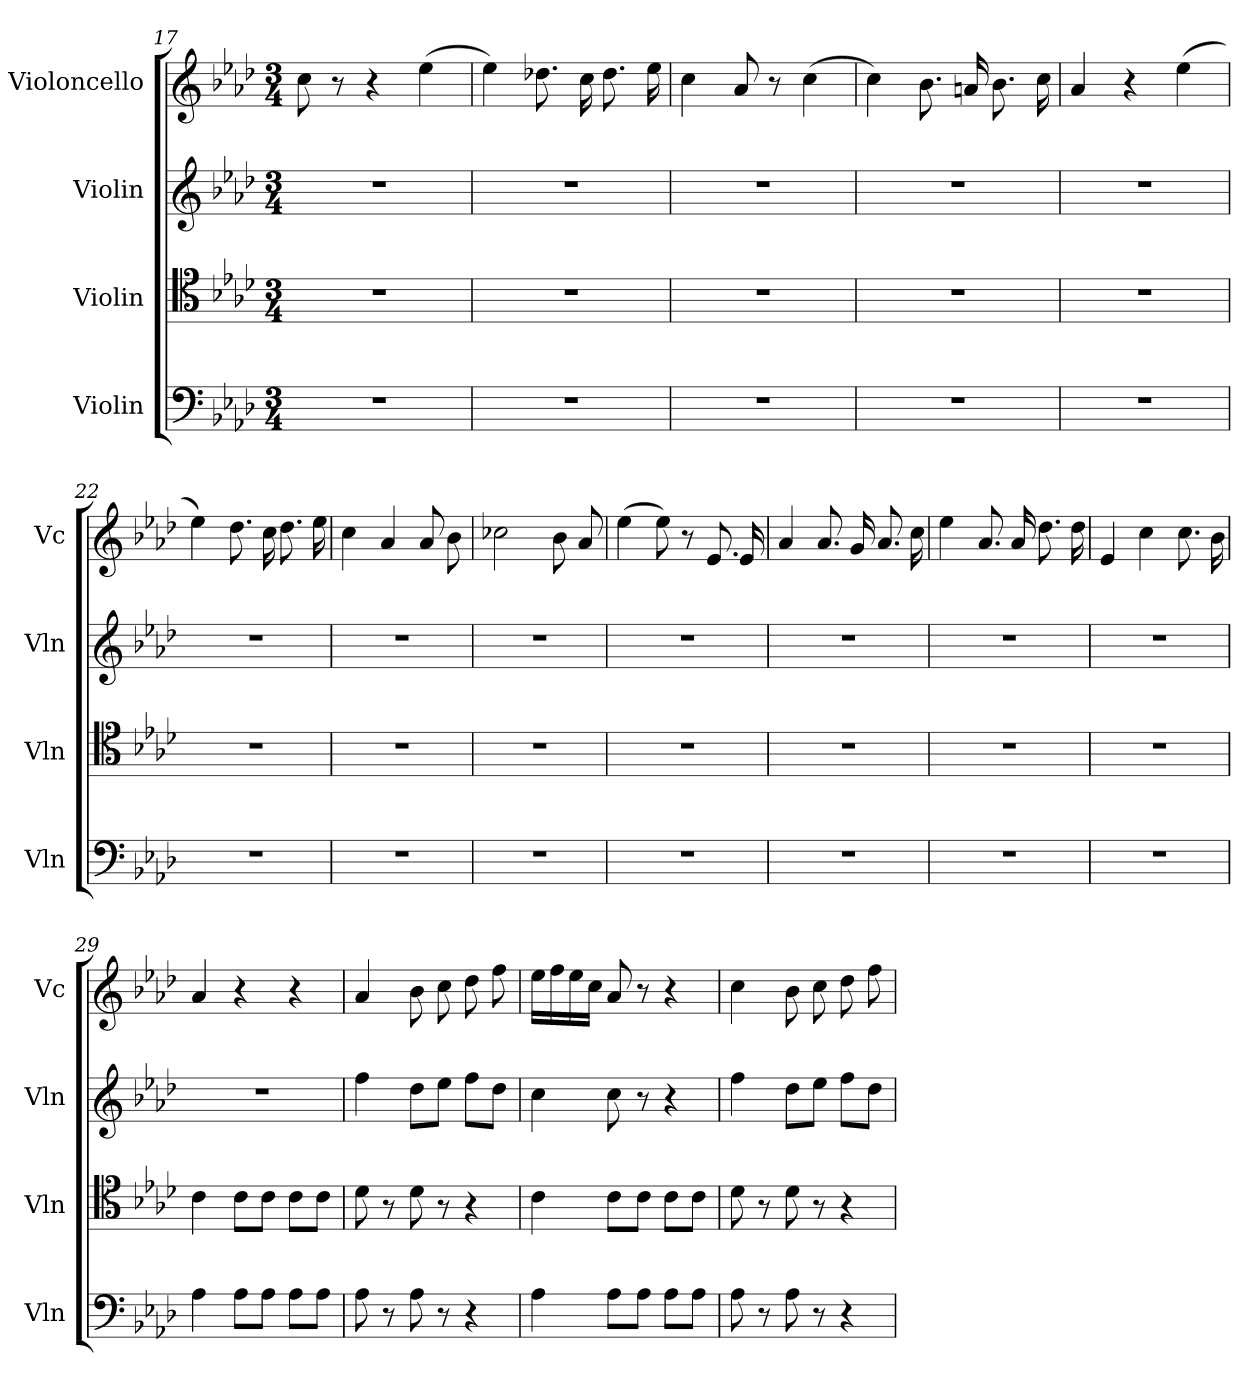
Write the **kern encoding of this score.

**kern	**kern	**kern	**kern
*part4	*part3	*part2	*part1
*staff4	*staff3	*staff2	*staff1
*I"Violin	*I"Violin	*I"Violin	*I"Violoncello
*I'Vln	*I'Vln	*I'Vln	*I'Vc
*clefF4	*clefC4	*clefG2	*clefG2
*k[b-e-a-d-]	*k[b-e-a-d-]	*k[b-e-a-d-]	*k[b-e-a-d-]
*M3/4	*M3/4	*M3/4	*M3/4
=17	=17	=17	=17
2.r	2.r	2.r	8cc\
.	.	.	8r
.	.	.	4r
.	.	.	(>4ee-\
=18	=18	=18	=18
2.r	2.r	2.r	4ee-\)
.	.	.	8.dd-X\
.	.	.	16cc\
.	.	.	8.dd-\
.	.	.	16ee-\
=19	=19	=19	=19
2.r	2.r	2.r	4cc\
.	.	.	8a-/
.	.	.	8r
.	.	.	(>4cc\
!!LO:LB:g=z
=20	=20	=20	=20
2.r	2.r	2.r	4cc\)
.	.	.	8.b-\
.	.	.	16an/
.	.	.	8.b-\
.	.	.	16cc\
=21	=21	=21	=21
2.r	2.r	2.r	4a-/
.	.	.	4r
.	.	.	(>4ee-\
=22	=22	=22	=22
2.r	2.r	2.r	4ee-\)
.	.	.	8.dd-\
.	.	.	16cc\
.	.	.	8.dd-\
.	.	.	16ee-\
=23	=23	=23	=23
2.r	2.r	2.r	4cc\
.	.	.	4a-/
.	.	.	8a-/
.	.	.	8b-\
=24	=24	=24	=24
2.r	2.r	2.r	2cc-X\
.	.	.	8b-\
.	.	.	8a-/
=25	=25	=25	=25
2.r	2.r	2.r	(>4ee-\
.	.	.	8ee-\)
.	.	.	8r
.	.	.	8.e-/
.	.	.	16e-/
!!LO:LB:g=z
=26	=26	=26	=26
2.r	2.r	2.r	4a-/
.	.	.	8.a-/
.	.	.	16g/
.	.	.	8.a-/
.	.	.	16cc\
=27	=27	=27	=27
2.r	2.r	2.r	4ee-\
.	.	.	8.a-/
.	.	.	16a-/
.	.	.	8.dd-\
.	.	.	16dd-\
=28	=28	=28	=28
2.r	2.r	2.r	4e-/
.	.	.	4cc\
.	.	.	8.cc\
.	.	.	16b-\
=29	=29	=29	=29
4A-\	4c\	2.r	4a-/
8A-\L	8c\L	.	4r
8A-\J	8c\J	.	.
8A-\L	8c\L	.	4r
8A-\J	8c\J	.	.
=30	=30	=30	=30
8A-\	8d-\	4ff\	4a-/
8r	8r	.	.
8A-\	8d-\	8dd-\L	8b-\
8r	8r	8ee-\J	8cc\
4r	4r	8ff\L	8dd-\
.	.	8dd-\J	8ff\
!!LO:PB:g=z
=31	=31	=31	=31
4A-\	4c\	4cc\	16ee-\LL
.	.	.	16ff\
.	.	.	16ee-\
.	.	.	16cc\JJ
8A-\L	8c\L	8cc\	8a-/
8A-\J	8c\J	8r	8r
8A-\L	8c\L	4r	4r
8A-\J	8c\J	.	.
=32	=32	=32	=32
8A-\	8d-\	4ff\	4cc\
8r	8r	.	.
8A-\	8d-\	8dd-\L	8b-\
8r	8r	8ee-\J	8cc\
4r	4r	8ff\L	8dd-\
.	.	8dd-\J	8ff\
=	=	=	=
*-	*-	*-	*-
